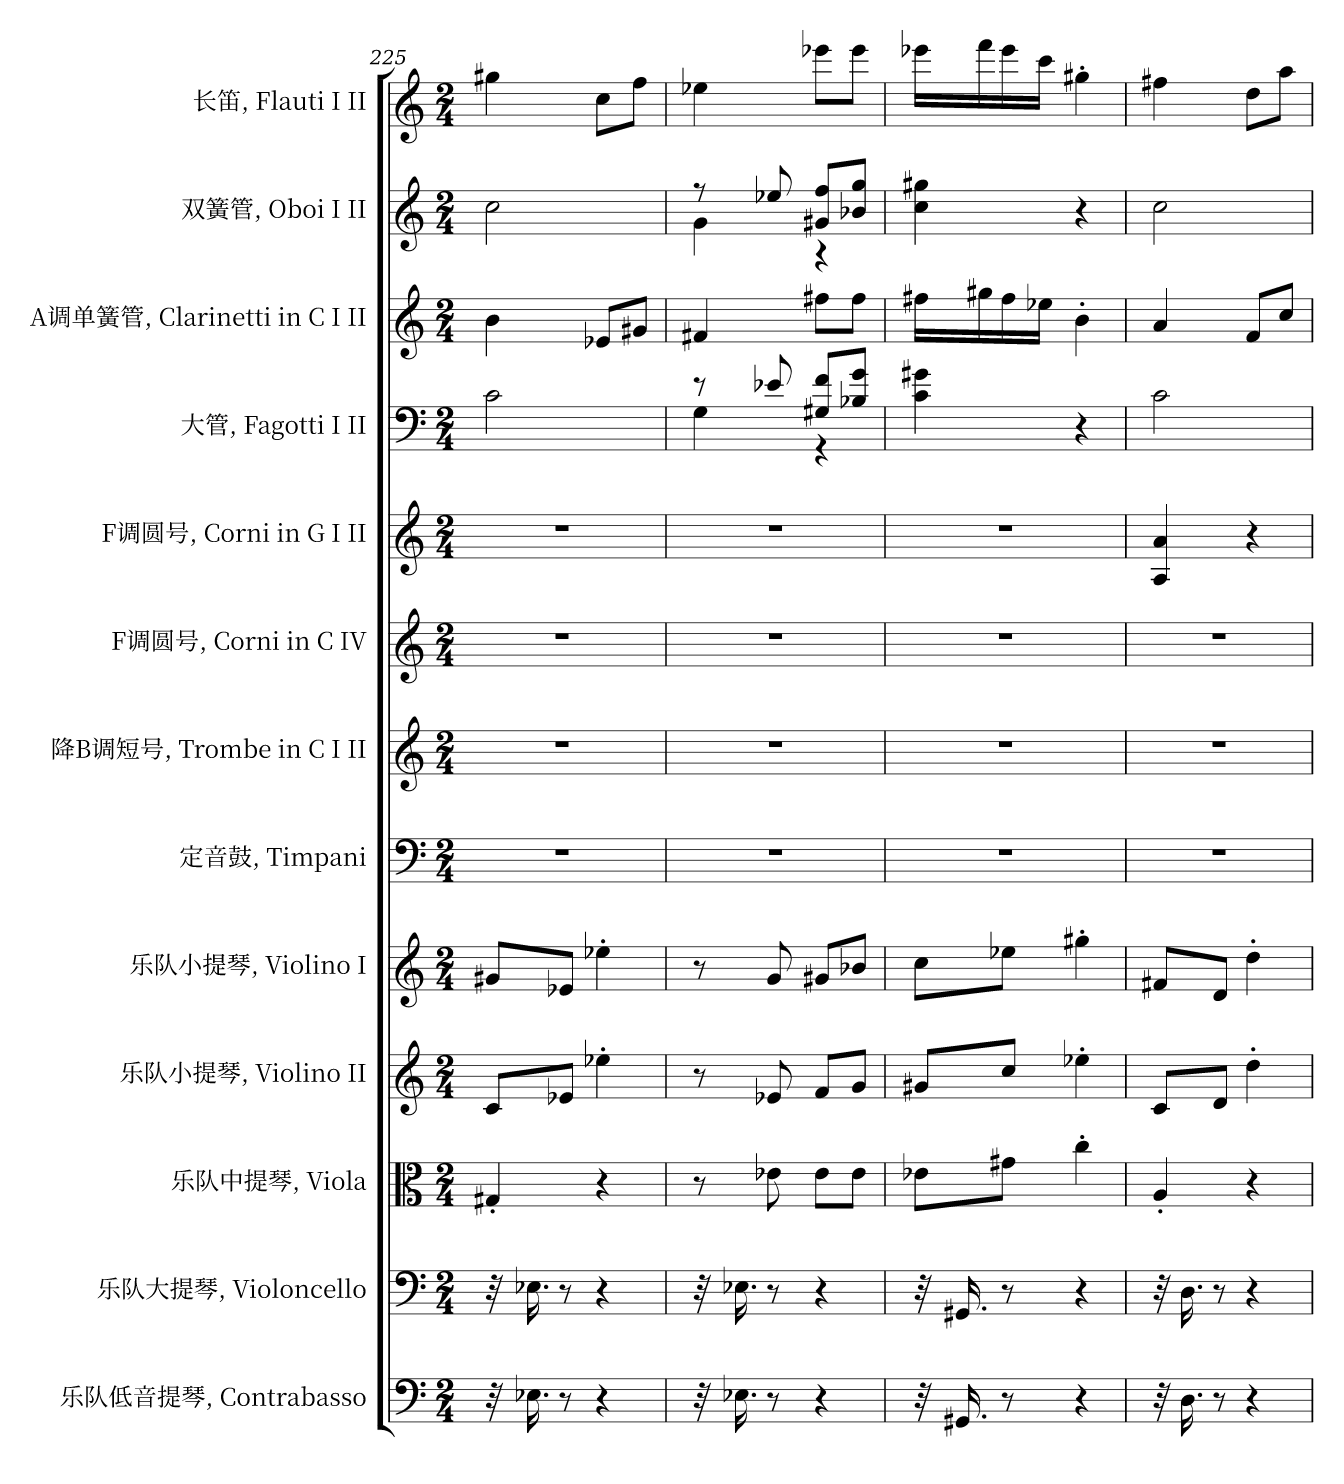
**kern	**kern	**kern	**kern	**kern	**kern	**kern	**kern	**kern	**kern	**kern	**kern	**kern
*part13	*part12	*part11	*part10	*part9	*part8	*part7	*part6	*part5	*part4	*part3	*part2	*part1
*staff13	*staff12	*staff11	*staff10	*staff9	*staff8	*staff7	*staff6	*staff5	*staff4	*staff3	*staff2	*staff1
*I"乐队低音提琴, Contrabasso	*I"乐队大提琴, Violoncello	*I"乐队中提琴, Viola	*I"乐队小提琴, Violino II	*I"乐队小提琴, Violino I	*I"定音鼓, Timpani	*I"降B调短号, Trombe in C I II	*I"F调圆号, Corni in C IV	*I"F调圆号, Corni in G I II	*I"大管, Fagotti I II	*I"A调单簧管, Clarinetti in C I II	*I"双簧管, Oboi I II	*I"长笛, Flauti I II
*I'Cbs.	*	*	*	*	*I'Timp.	*	*	*	*	*I'A Cl.	*I'Ob.	*I'Fl.
*clefF4	*clefF4	*clefC3	*clefG2	*clefG2	*clefF4	*clefG2	*clefG2	*clefG2	*clefF4	*clefG2	*clefG2	*clefG2
*ITrd7c12	*	*	*	*	*	*ITrd1c2	*ITrd4c7	*ITrd4c7	*	*ITrd2c3	*	*
*k[]	*k[]	*k[]	*k[]	*k[]	*k[]	*k[b-e-]	*k[b-]	*k[b-]	*k[]	*k[f#c#g#]	*k[]	*k[]
*M2/4	*M2/4	*M2/4	*M2/4	*M2/4	*M2/4	*M2/4	*M2/4	*M2/4	*M2/4	*M2/4	*M2/4	*M2/4
*MM123	*MM123	*MM123	*MM123	*MM123	*MM123	*MM123	*MM123	*MM123	*MM123	*MM123	*MM123	*MM123
=225	=225	=225	=225	=225	=225	=225	=225	=225	=225	=225	=225	=225
32r	32r	4G#X'/	8c/L	8g#X/L	2r	2r	2r	2r	2c\	4g#\	2cc\	4gg#X\
16.EE-X\	16.E-X\	.	.	.	.	.	.	.	.	.	.	.
8r	8r	.	8e-X/J	8e-X/J	.	.	.	.	.	.	.	.
*	*	*	*	*	*	*	*	*	*	*	*	*MM133
4r	4r	4r	4ee-X'\	4ee-X'\	.	.	.	.	.	8cn/L	.	8cc\L
.	.	.	.	.	.	.	.	.	.	8e#X/J	.	8ff\J
=226	=226	=226	=226	=226	=226	=226	=226	=226	=226	=226	=226	=226
*	*	*	*	*	*	*	*	*	*	*	*	*MM123
*	*	*	*	*	*	*	*	*	*^	*	*^	*
32r	32r	8r	8r	8r	2r	2r	2r	2r	8r	4G\	4d#X/	8r	4g\	4ee-X\
16.EE-X\	16.E-X\	.	.	.	.	.	.	.	.	.	.	.	.	.
8r	8r	8e-X\	8e-X/	8g/	.	.	.	.	8e-X/	.	.	8ee-X/	.	.
*	*	*	*	*	*	*	*	*	*	*	*	*	*	*MM133
4r	4r	8e-\L	8f/L	8g#X/L	.	.	.	.	8G#X/ 8f/L	4r	8dd#X\L	8g#X/ 8ff/L	4r	8eee-X\L
.	.	8e-\J	8g/J	8b-X/J	.	.	.	.	8B-X/ 8g/J	.	8dd#\J	8b-X/ 8gg/J	.	8eee-\J
*	*	*	*	*	*	*	*	*	*v	*v	*	*v	*v	*
=227	=227	=227	=227	=227	=227	=227	=227	=227	=227	=227	=227	=227
*	*	*	*	*	*	*	*	*	*	*	*	*MM123
32r	32r	8e-X\L	8g#X/L	8cc\L	2r	2r	2r	2r	4c\ 4g#X\	16dd#X\LL	4cc\ 4gg#X\	16eee-X\LL
16.GGG#X/	16.GG#X/	.	.	.	.	.	.	.	.	.	.	.
.	.	.	.	.	.	.	.	.	.	16ee#X\	.	16fff\
8r	8r	8g#X\J	8cc/J	8ee-X\J	.	.	.	.	.	16dd#\	.	16eee-\
.	.	.	.	.	.	.	.	.	.	16ccn\JJ	.	16ccc\JJ
*	*	*	*	*	*	*	*	*	*	*	*	*MM133
4r	4r	4cc'\	4ee-X'\	4gg#X'\	.	.	.	.	4r	4g#'\	4r	4gg#X'\
!!LO:PB:g=z
=228	=228	=228	=228	=228	=228	=228	=228	=228	=228	=228	=228	=228
*	*	*	*	*	*	*	*	*	*	*	*	*MM123
32r	32r	4A'/	8c/L	8f#X/L	2r	2r	2r	4D/ 4d/	2c\	4f#/	2cc\	4ff#X\
16.DD\	16.D\	.	.	.	.	.	.	.	.	.	.	.
8r	8r	.	8d/J	8d/J	.	.	.	.	.	.	.	.
*	*	*	*	*	*	*	*	*	*	*	*	*MM133
4r	4r	4r	4dd'\	4dd'\	.	.	.	4r	.	8d/L	.	8dd\L
.	.	.	.	.	.	.	.	.	.	8a/J	.	8aa\J
=	=	=	=	=	=	=	=	=	=	=	=	=
*-	*-	*-	*-	*-	*-	*-	*-	*-	*-	*-	*-	*-
